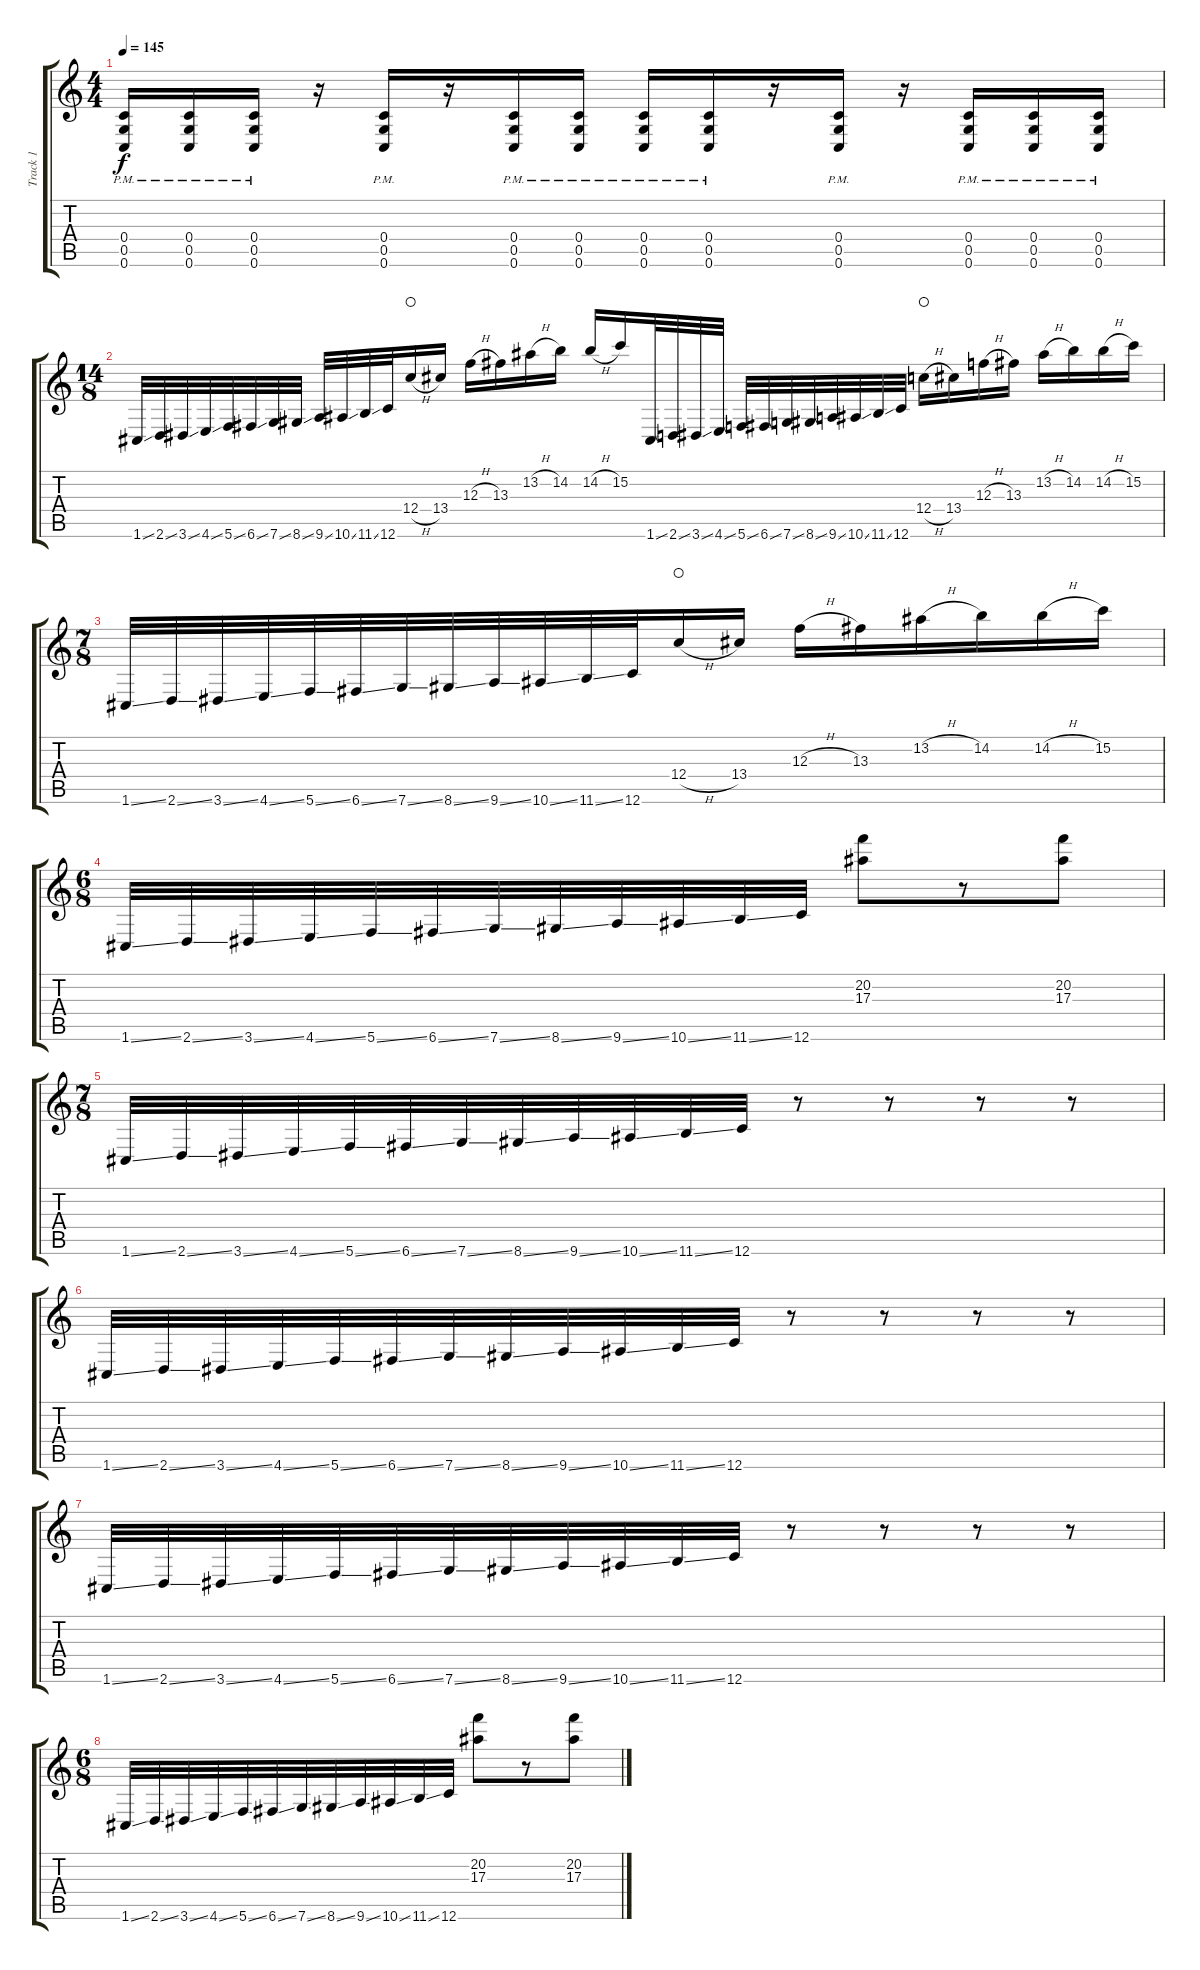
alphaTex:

\track ("Track 1" "Track 1") {instrument overdrivenguitar}
\staff {score tabs}
\tuning (D4 A3 F3 C3 G2 C2) {hide}
\ts (4 4)
\tempo 145
\clef g2
\ks c
(0.4{pm} 0.5{pm} 0.6{pm}).16{dy f} (0.4{pm} 0.5{pm} 0.6{pm}).16 (0.4{pm} 0.5{pm} 0.6{pm}).16 r.16 (0.4{pm} 0.5{pm} 0.6{pm}).16 r.16 (0.4{pm} 0.5{pm} 0.6{pm}).16 (0.4{pm} 0.5{pm} 0.6{pm}).16 (0.4{pm} 0.5{pm} 0.6{pm}).16 (0.4{pm} 0.5{pm} 0.6{pm}).16 r.16 (0.4{pm} 0.5{pm} 0.6{pm}).16 r.16 (0.4{pm} 0.5{pm} 0.6{pm}).16 (0.4{pm} 0.5{pm} 0.6{pm}).16 (0.4{pm} 0.5{pm} 0.6{pm}).16 |
\ts (14 8)
1.6{ss}.32 2.6{ss}.32 3.6{ss}.32 4.6{ss}.32 5.6{ss}.32 6.6{ss}.32 7.6{ss}.32 8.6{ss}.32 9.6{ss}.32 10.6{ss}.32 11.6{ss}.32 12.6.32 12.4{h}.16{waho} 13.4.16 12.3{h}.16 13.3.16 13.2{h}.16 14.2.16 14.2{h}.16 15.2.16 1.6{ss}.32 2.6{ss}.32 3.6{ss}.32 4.6{ss}.32 5.6{ss}.32 6.6{ss}.32 7.6{ss}.32 8.6{ss}.32 9.6{ss}.32 10.6{ss}.32 11.6{ss}.32 12.6.32 12.4{h}.16{waho} 13.4.16 12.3{h}.16 13.3.16 13.2{h}.16 14.2.16 14.2{h}.16 15.2.16 |
\ts (7 8)
1.6{ss}.32 2.6{ss}.32 3.6{ss}.32 4.6{ss}.32 5.6{ss}.32 6.6{ss}.32 7.6{ss}.32 8.6{ss}.32 9.6{ss}.32 10.6{ss}.32 11.6{ss}.32 12.6.32 12.4{h}.16{waho} 13.4.16 12.3{h}.16 13.3.16 13.2{h}.16 14.2.16 14.2{h}.16 15.2.16 |
\ts (6 8)
1.6{ss}.32 2.6{ss}.32 3.6{ss}.32 4.6{ss}.32 5.6{ss}.32 6.6{ss}.32 7.6{ss}.32 8.6{ss}.32 9.6{ss}.32 10.6{ss}.32 11.6{ss}.32 12.6.32 (20.2 17.3).8 r.8 (20.2 17.3).8 |
\ts (7 8)
1.6{ss}.32 2.6{ss}.32 3.6{ss}.32 4.6{ss}.32 5.6{ss}.32 6.6{ss}.32 7.6{ss}.32 8.6{ss}.32 9.6{ss}.32 10.6{ss}.32 11.6{ss}.32 12.6.32 r.8 r.8 r.8 r.8 |
1.6{ss}.32 2.6{ss}.32 3.6{ss}.32 4.6{ss}.32 5.6{ss}.32 6.6{ss}.32 7.6{ss}.32 8.6{ss}.32 9.6{ss}.32 10.6{ss}.32 11.6{ss}.32 12.6.32 r.8 r.8 r.8 r.8 |
1.6{ss}.32 2.6{ss}.32 3.6{ss}.32 4.6{ss}.32 5.6{ss}.32 6.6{ss}.32 7.6{ss}.32 8.6{ss}.32 9.6{ss}.32 10.6{ss}.32 11.6{ss}.32 12.6.32 r.8 r.8 r.8 r.8 |
\ts (6 8)
1.6{ss}.32 2.6{ss}.32 3.6{ss}.32 4.6{ss}.32 5.6{ss}.32 6.6{ss}.32 7.6{ss}.32 8.6{ss}.32 9.6{ss}.32 10.6{ss}.32 11.6{ss}.32 12.6.32 (20.2 17.3).8 r.8 (20.2 17.3).8
